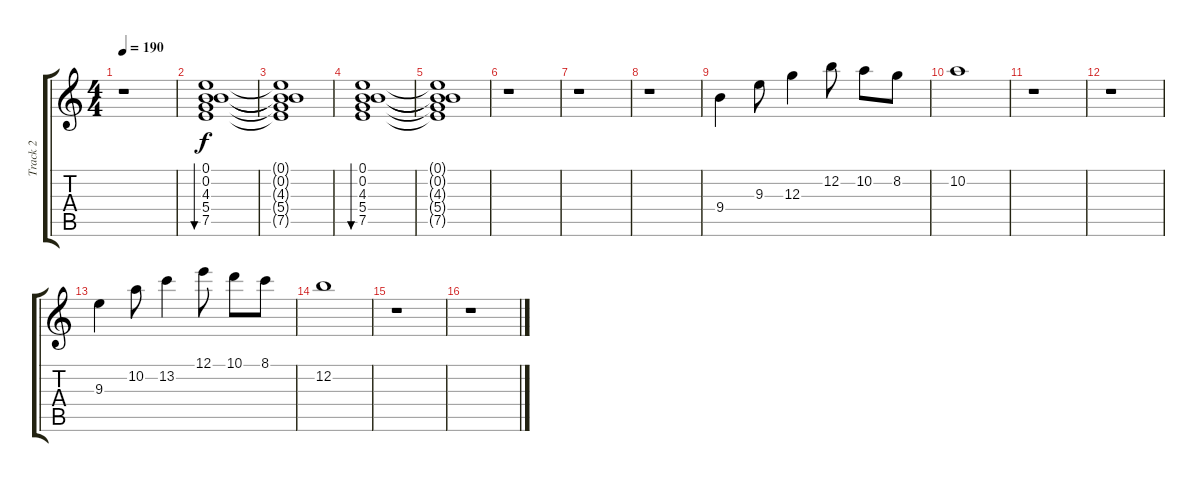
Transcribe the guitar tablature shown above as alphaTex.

\track ("Track 2" "Track 2") {instrument acousticguitarsteel}
\staff {score tabs}
\tuning (E4 B3 G3 D3 A2 E2) {hide}
\ts (4 4)
\tempo 190
\clef g2
\ks c
r.1{dy f instrument acousticguitarsteel} |
(0.1 0.2 4.3 5.4 7.5).1{bu 480} |
(0.1{t} 0.2{t} 4.3{t} 5.4{t} 7.5{t}).1 |
(0.1 0.2 4.3 5.4 7.5).1{bu 480} |
(0.1{t} 0.2{t} 4.3{t} 5.4{t} 7.5{t}).1 |
r.1 |
r.1 |
r.1 |
9.4.4 9.3.8 12.3.4 12.2.8 10.2.8 8.2.8 |
10.2.1 |
r.1 |
r.1 |
9.3.4 10.2.8 13.2.4 12.1.8 10.1.8 8.1.8 |
12.2.1 |
r.1 |
r.1
